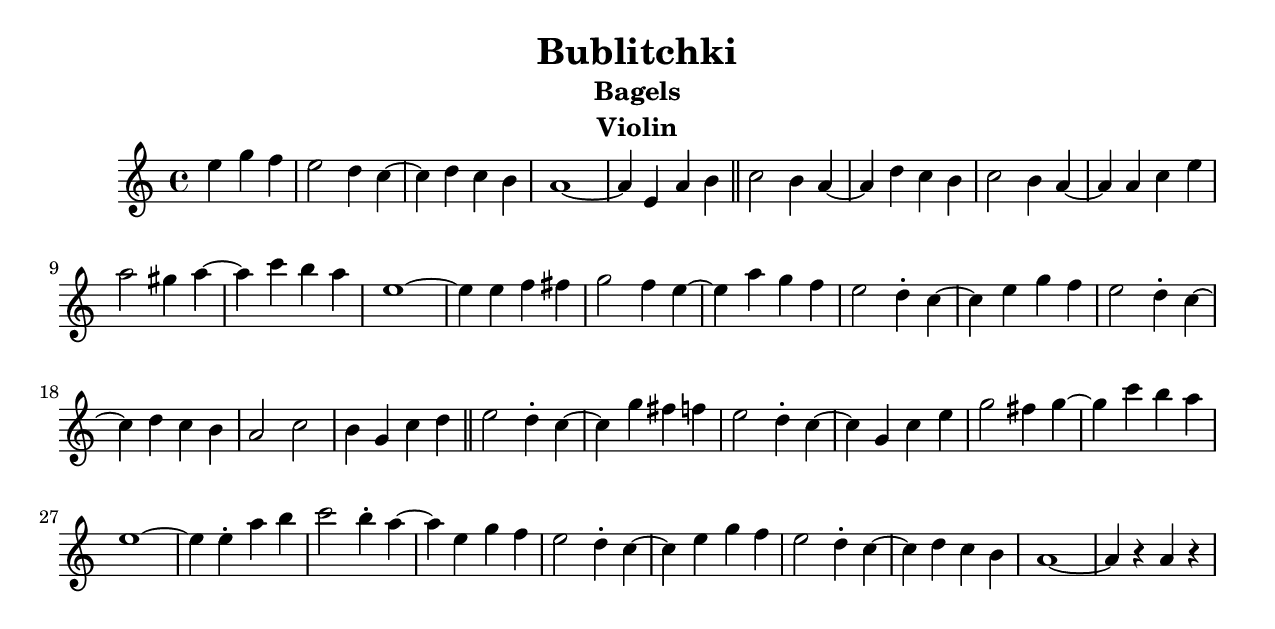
%http://zemerl.com/cgi-bin//print.pl?title=Beygelach
\version "2.18.0"
\include "english.ly"
%\pointAndClickOff
\paper{
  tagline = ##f
  print-all-headers = ##t
  #(set-paper-size "letter")
}
date = #(strftime "%d-%m-%Y" (localtime (current-time)))

%\markup{ \italic{ " Updated " \date  }  }

%\markup{ Got something to say? }

global = {
  \clef treble
  \key c \major
  \time 4/4
  \set Score.markFormatter = #format-mark-box-alphabet
}

%#################################### Melody ########################
melody = \relative c'' {
  \global
  \partial 4*3 e4 g f   %lead in notes
  e2 d4 c~
  c4 d c b
  a1~
  a4 e a b \bar"||"

  c2 b4 a~
  a4 d c b
  c2 b4 a~
  a4 a c e

  a2 gs4 a~
  a4 c b a
  e1~
  e4 e f fs

  g2 f4 e~
  e4 a g f
  e2 d4-.c~
  c4 e g f|

  e2 d4-. c~
  c4 d c b
  a2 c
  b4 g c d \bar"||"

  e2 d4-. c~
  c4 g' fs f
  e2 d4-. c~
  c4 g c e

  g2 fs4 g~
  g4 c b a
  e1~
  e4 e-. a b

  c2 b4-. a~
  a4 e g f

  e2 d4-. c~
  c4 e g f
  e2 d4-. c~
  c4 d c b
  a1~
  a4 r a r

  % \alternative { { }{ } }

}
%################################# Lyrics #####################
%\addlyrics{  }
%################################# Chords #######################
harmonies = \chordmode {
  s4*3

}

\score {
  <<
    \new ChordNames {
      \set chordChanges = ##f
      \harmonies
    }
    \new Staff
    \melody
  >>
  \header{
    title= "Bublitchki"
    subtitle="Bagels"
    composer= ""
    instrument = "Violin"
    arranger= ""
  }
  \midi{\tempo 4 = 120}
  \layout{indent = 1.0\cm}
}
%{
 Es rikt zich on di nacht
Ich gey arum farshmacht
Aroysgetribn micht fun umetum
Kleyder tserissene, nit keyn gevashene
An oysgematerte gey ich arum.
Koyft mayne beygelach
Frishinke beygelach
Nu, koyftshe gicher, koyft
Ich darf dos geld.
Ich bin an oreme
Un a farloyrene
A na-venadnitse
Do oyf der velt.

Mayn tate shikert nor
On dem koym lebt er gor,
Di shvester handelt itst
Mit zich aleyn.
In shtub iz groys di noyt
Nito keyn shtikl broyt
Fun tsores mid zing ich
Mayn troyer lid:

Oy koyftshe beygelach
Aaaheysinke beygelach
Zet, mayne eygelach
Zenen farbrent.
Oy, oy, oy, laytelach
Git oyf popaytelach
Un dos iz ales vos
Ich hob gemeynt.
Nu, koyftshe beygelach
Vayl mer keyn koyches iz
Shoyn bald nito.
S'vert shvach di lingelach
Kumt gicher yingelach
Koyft a por beygelach
Bay mir ot do.

% more verses:
\markup{}
\markup {
  \fill-line {
    \hspace #0.1 % distance from left margin
    \column {
      \line { "1."
	\column {
	  ""
	}
      }
      \hspace #0.2 % vertical distance between verses
      \line { "2."
	\column {
	 ""
	}
      }
    }
    \hspace #0.1  % horiz. distance between columns
    \column {
      \line { "3."
	\column {
	  ""
	}
      }
      \hspace #0.2 % distance between verses
      \line { "4."
	\column {
	 ""
	}
      }
    }
    \hspace #0.1 % distance to right margin
  }
}

%}
